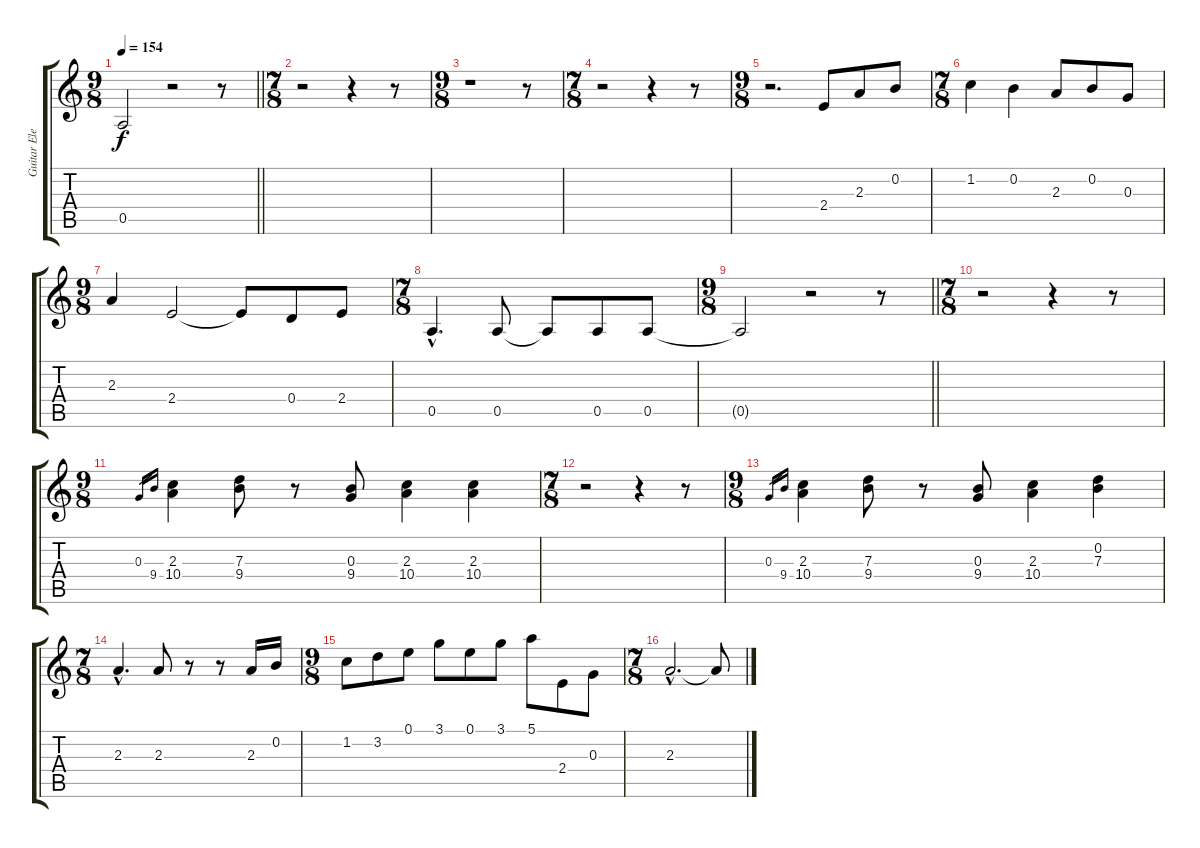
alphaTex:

\track ("Guitar Elec. 1" "Guitar Ele") {instrument electricguitarjazz}
\staff {score tabs}
\tuning (E4 B3 G3 D3 A2 E2) {hide}
\ts (9 8)
\tempo 154
\clef g2
\barLineRight lightlight
\ks c
0.5{t}.2{dy f} r.2 r.8 |
\ts (7 8)
r.2 r.4 r.8 |
\ts (9 8)
r.1 r.8 |
\ts (7 8)
r.2 r.4 r.8 |
\ts (9 8)
r.2{d} 2.4.8 2.3.8 0.2.8 |
\ts (7 8)
1.2.4 0.2.4 2.3.8 0.2.8 0.3.8 |
\ts (9 8)
2.3.4 2.4.2 2.4{t}.8 0.4.8 2.4.8 |
\ts (7 8)
0.5{hac}.4{d} 0.5.8 0.5{t}.8 0.5.8 0.5.8 |
\ts (9 8)
\barLineRight lightlight
0.5{t}.2 r.2 r.8 |
\ts (7 8)
r.2 r.4 r.8 |
\ts (9 8)
0.3.16{gr} 9.4.16{gr} (2.3 10.4).4 (7.3 9.4).8 r.8 (0.3 9.4).8 (2.3 10.4).4 (2.3 10.4).4 |
\ts (7 8)
r.2 r.4 r.8 |
\ts (9 8)
0.3.16{gr} 9.4.16{gr} (2.3 10.4).4 (7.3 9.4).8 r.8 (0.3 9.4).8 (2.3 10.4).4 (0.2 7.3).4 |
\ts (7 8)
2.3{hac}.4{d} 2.3.8 r.8 r.8 2.3.16 0.2.16 |
\ts (9 8)
1.2.8 3.2.8 0.1.8 3.1.8 0.1.8 3.1.8 5.1.8 2.4.8 0.3.8 |
\ts (7 8)
2.3{hac}.2{d} 2.3{t}.8
